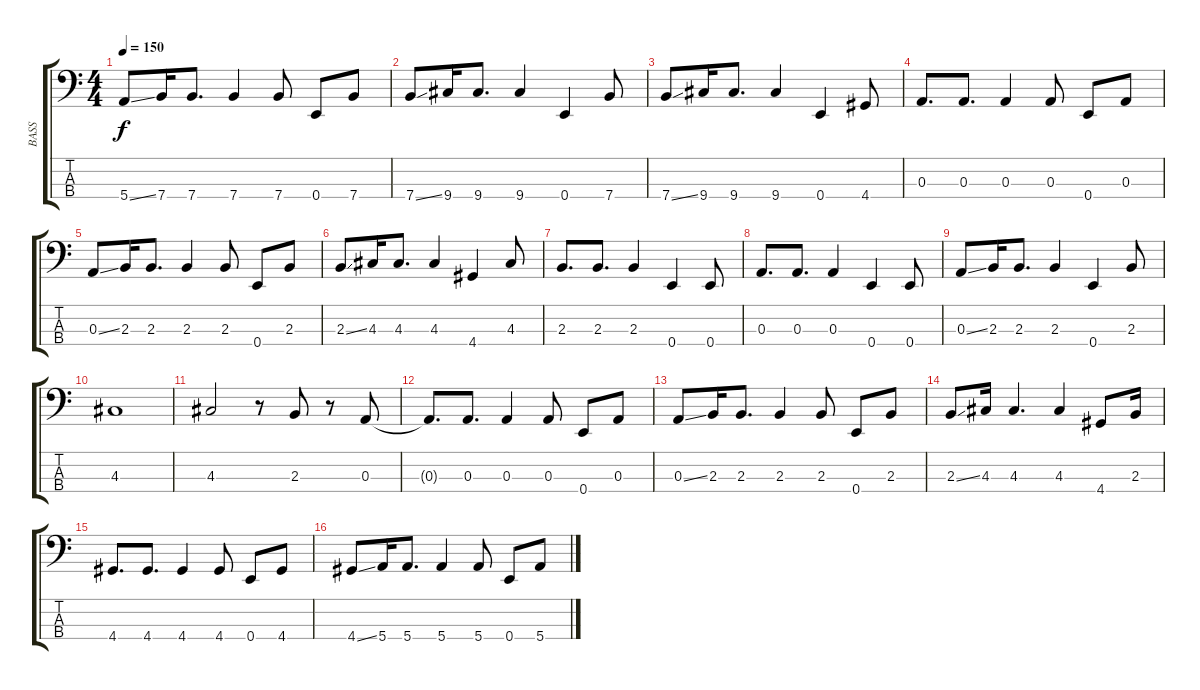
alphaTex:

\track ("BASS" "BASS") {instrument electricbassfinger}
\staff {score tabs}
\tuning (G2 D2 A1 E1) {hide}
\ts (4 4)
\tempo 150
\clef f4
\ks c
5.4{ss}.8{dy f} 7.4.16 7.4.8{d} 7.4.4 7.4.8 0.4.8 7.4.8 |
7.4{ss}.8 9.4.16 9.4.8{d} 9.4.4 0.4.4 7.4.8 |
7.4{ss}.8 9.4.16 9.4.8{d} 9.4.4 0.4.4 4.4.8 |
0.3.8{d} 0.3.8{d} 0.3.4 0.3.8 0.4.8 0.3.8 |
0.3{ss}.8 2.3.16 2.3.8{d} 2.3.4 2.3.8 0.4.8 2.3.8 |
2.3{ss}.8 4.3.16 4.3.8{d} 4.3.4 4.4.4 4.3.8 |
2.3.8{d} 2.3.8{d} 2.3.4 0.4.4 0.4.8 |
0.3.8{d} 0.3.8{d} 0.3.4 0.4.4 0.4.8 |
0.3{ss}.8 2.3.16 2.3.8{d} 2.3.4 0.4.4 2.3.8 |
4.3.1 |
4.3.2 r.8 2.3.8 r.8 0.3.8 |
0.3{t}.8{d} 0.3.8{d} 0.3.4 0.3.8 0.4.8 0.3.8 |
0.3{ss}.8 2.3.16 2.3.8{d} 2.3.4 2.3.8 0.4.8 2.3.8 |
2.3{ss}.8 4.3.16 4.3.4{d} 4.3.4 4.4.8 2.3.16 |
4.4.8{d} 4.4.8{d} 4.4.4 4.4.8 0.4.8 4.4.8 |
4.4{ss}.8 5.4.16 5.4.8{d} 5.4.4 5.4.8 0.4.8 5.4.8
